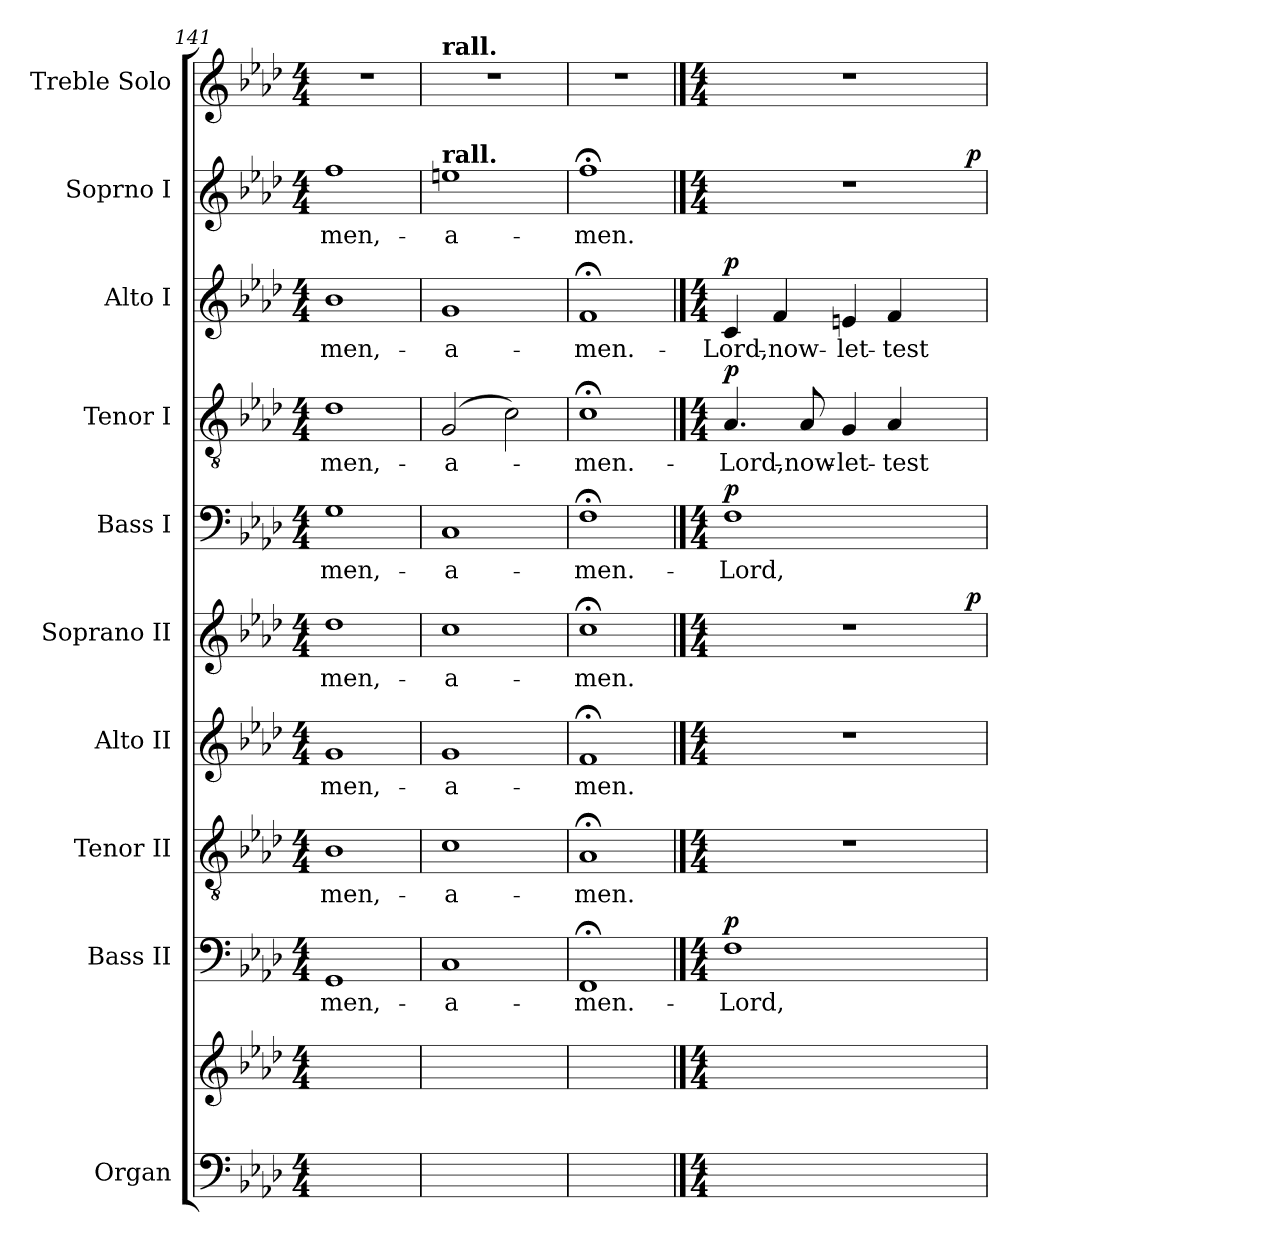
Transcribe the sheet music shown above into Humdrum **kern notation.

**kern	**kern	**kern	**text	**dynam	**kern	**text	**kern	**text	**kern	**text	**dynam	**kern	**text	**dynam	**kern	**text	**dynam	**kern	**text	**dynam	**kern	**text	**dynam	**kern
*part10	*part10	*part9	*part9	*part9	*part8	*part8	*part7	*part7	*part6	*part6	*part6	*part5	*part5	*part5	*part4	*part4	*part4	*part3	*part3	*part3	*part2	*part2	*part2	*part1
*staff11	*staff10	*staff9	*staff9	*staff9	*staff8	*staff8	*staff7	*staff7	*staff6	*staff6	*staff6	*staff5	*staff5	*staff5	*staff4	*staff4	*staff4	*staff3	*staff3	*staff3	*staff2	*staff2	*staff2	*staff1
*I"Organ	*	*I"Bass II	*	*	*I"Tenor II	*	*I"Alto II	*	*I"Soprano II	*	*	*I"Bass I	*	*	*I"Tenor I	*	*	*I"Alto I	*	*	*I"Soprno I	*	*	*I"Treble Solo
*I'Org.	*	*	*	*	*	*	*	*	*	*	*	*	*	*	*	*	*	*	*	*	*	*	*	*I'Tr. So.
*clefF4	*clefG2	*clefF4	*	*	*clefGv2	*	*clefG2	*	*clefG2	*	*	*clefF4	*	*	*clefGv2	*	*	*clefG2	*	*	*clefG2	*	*	*clefG2
*k[b-e-a-d-]	*k[b-e-a-d-]	*k[b-e-a-d-]	*	*	*k[b-e-a-d-]	*	*k[b-e-a-d-]	*	*k[b-e-a-d-]	*	*	*k[b-e-a-d-]	*	*	*k[b-e-a-d-]	*	*	*k[b-e-a-d-]	*	*	*k[b-e-a-d-]	*	*	*k[b-e-a-d-]
*A-:	*A-:	*A-:	*	*	*A-:	*	*A-:	*	*A-:	*	*	*A-:	*	*	*A-:	*	*	*A-:	*	*	*A-:	*	*	*A-:
*M4/4	*M4/4	*M4/4	*	*	*M4/4	*	*M4/4	*	*M4/4	*	*	*M4/4	*	*	*M4/4	*	*	*M4/4	*	*	*M4/4	*	*	*M4/4
=141	=141	=141	=141	=141	=141	=141	=141	=141	=141	=141	=141	=141	=141	=141	=141	=141	=141	=141	=141	=141	=141	=141	=141	=141
!	!	!	!LO:LY:b:color=#000000	!	!	!	!	!	!	!	!	!	!	!	!	!	!	!	!	!	!	!	!	!
!	!	!	!	!	!	!LO:LY:b:color=#000000	!	!	!	!	!	!	!	!	!	!	!	!	!	!	!	!	!	!
!	!	!	!	!	!	!	!	!LO:LY:b:color=#000000	!	!	!	!	!	!	!	!	!	!	!	!	!	!	!	!
!	!	!	!	!	!	!	!	!	!	!LO:LY:b:color=#000000	!	!	!	!	!	!	!	!	!	!	!	!	!	!
!	!	!	!	!	!	!	!	!	!	!	!	!	!LO:LY:b:color=#000000	!	!	!	!	!	!	!	!	!	!	!
!	!	!	!	!	!	!	!	!	!	!	!	!	!	!	!	!LO:LY:b:color=#000000	!	!	!	!	!	!	!	!
!	!	!	!	!	!	!	!	!	!	!	!	!	!	!	!	!	!	!	!LO:LY:b:color=#000000	!	!	!	!	!
!	!	!	!	!	!	!	!	!	!	!	!	!	!	!	!	!	!	!	!	!	!	!LO:LY:b:color=#000000	!	!
1GGiyy 1Giyy 1B-iyy 1d-iyy	1giyy 1b-iyy 1dd-iyy 1ffiyy	1GGi	-men,-	.	1B-i	-men,-	1gi	-men,-	1dd-i	-men,-	.	1Gi	-men,-	.	1d-i	-men,-	.	1b-i	-men,-	.	1ffi	-men,-	.	1r
=142	=142	=142	=142	=142	=142	=142	=142	=142	=142	=142	=142	=142	=142	=142	=142	=142	=142	=142	=142	=142	=142	=142	=142	=142
!	!	!	!LO:LY:b:color=#000000	!	!	!	!	!	!	!	!	!	!	!	!	!	!	!	!	!	!	!	!	!
!	!	!	!	!	!	!LO:LY:b:color=#000000	!	!	!	!	!	!	!	!	!	!	!	!	!	!	!	!	!	!
!	!	!	!	!	!	!	!	!LO:LY:b:color=#000000	!	!	!	!	!	!	!	!	!	!	!	!	!	!	!	!
!	!	!	!	!	!	!	!	!	!	!LO:LY:b:color=#000000	!	!	!	!	!	!	!	!	!	!	!	!	!	!
!	!	!	!	!	!	!	!	!	!	!	!	!	!LO:LY:b:color=#000000	!	!	!	!	!	!	!	!	!	!	!
!	!	!	!	!	!	!	!	!	!	!	!	!	!	!	!	!LO:LY:b:color=#000000	!	!	!	!	!	!	!	!
!	!	!	!	!	!	!	!	!	!	!	!	!	!	!	!	!	!	!	!LO:LY:b:color=#000000	!	!	!	!	!
!	!	!	!	!	!	!	!	!	!	!	!	!	!	!	!	!	!	!	!	!	!	!	!	!LO:TX:a:B:t=rall.
!	!	!	!	!	!	!	!	!	!	!	!	!	!	!	!	!	!	!	!	!	!LO:TX:a:B:t=rall.	!	!	!
!	!	!	!	!	!	!	!	!	!	!	!	!	!	!	!	!	!	!	!	!	!	!LO:LY:b:color=#000000	!	!
1Ciyy 1Giyy 1ciyy	1giyy 1cciyy 1eeiyy	1Ci	-a-	.	1ci	-a-	1gi	-a-	1cci	-a-	.	1Ci	-a-	.	(2Gi/	-a-	.	1gi	-a-	.	1eeni	-a-	.	1r
.	.	.	.	.	.	.	.	.	.	.	.	.	.	.	2ci\)	.	.	.	.	.	.	.	.	.
=143	=143	=143	=143	=143	=143	=143	=143	=143	=143	=143	=143	=143	=143	=143	=143	=143	=143	=143	=143	=143	=143	=143	=143	=143
!	!	!	!LO:LY:b:color=#000000	!	!	!	!	!	!	!	!	!	!	!	!	!	!	!	!	!	!	!	!	!
!	!	!	!	!	!	!LO:LY:b:color=#000000	!	!	!	!	!	!	!	!	!	!	!	!	!	!	!	!	!	!
!	!	!	!	!	!	!	!	!LO:LY:b:color=#000000	!	!	!	!	!	!	!	!	!	!	!	!	!	!	!	!
!	!	!	!	!	!	!	!	!	!	!LO:LY:b:color=#000000	!	!	!	!	!	!	!	!	!	!	!	!	!	!
!	!	!	!	!	!	!	!	!	!	!	!	!	!LO:LY:b:color=#000000	!	!	!	!	!	!	!	!	!	!	!
!	!	!	!	!	!	!	!	!	!	!	!	!	!	!	!	!LO:LY:b:color=#000000	!	!	!	!	!	!	!	!
!	!	!	!	!	!	!	!	!	!	!	!	!	!	!	!	!	!	!	!LO:LY:b:color=#000000	!	!	!	!	!
!	!	!	!	!	!	!	!	!	!	!	!	!	!	!	!	!	!	!	!	!	!	!LO:LY:b:color=#000000	!	!
1FFiyy; 1Fiyy; 1A-iyy; 1ciyy;	1fiyy; 1a-iyy; 1cciyy; 1ffiyy;	1FF;i	-men.-	.	1A-;i	-men.-	1f;i	-men.-	1cc;i	-men.-	.	1F;i	-men.-	.	1c;i	-men.-	.	1f;i	-men.-	.	1ff;i	-men.-	.	1r
!!LO:PB:g=z
==1	==1	==1	==1	==1	==1	==1	==1	==1	==1	==1	==1	==1	==1	==1	==1	==1	==1	==1	==1	==1	==1	==1	==1	==1
*M4/4	*M4/4	*M4/4	*	*	*M4/4	*	*M4/4	*	*M4/4	*	*	*M4/4	*	*	*M4/4	*	*	*M4/4	*	*	*M4/4	*	*	*M4/4
*^	*	*	*	*	*	*	*	*	*	*	*	*	*	*	*	*	*	*	*	*	*	*	*	*
!	!	!	!	!LO:LY:b:color=#000000	!	!	!	!	!	!	!	!	!	!	!	!	!	!	!	!	!	!	!	!	!
!	!	!	!	!	!	!	!	!	!	!	!	!	!	!LO:LY:b:color=#000000	!	!	!	!	!	!	!	!	!	!	!
!	!	!	!	!	!	!	!	!	!	!	!	!	!	!	!	!	!LO:LY:b:color=#000000	!	!	!	!	!	!	!	!
!	!	!	!	!	!	!	!	!	!	!	!	!	!	!	!	!	!	!	!	!	!	!	!	!	!LO:TX:a:B:t=Andante tranquillo
!	!	!	!	!	!	!	!	!	!	!	!	!	!	!	!	!	!	!	!	!	!	!LO:TX:a:B:t=Andante tranquillo	!	!	!
!	!	!	!	!	!	!	!	!	!	!	!	!	!	!	!	!	!	!	!	!LO:LY:b:color=#000000	!	!	!	!	!
*	*	*	*	*	*	*	*	*	*	*^	*	*	*	*	*	*	*	*	*	*	*	*^	*	*	*^
*	*	*	*	*	*	*	*	*	*	*	*	*	*	*	*	*	*	*	*	*	*	*	*	*^	*	*	*	*
2A-i/yy	1Fiyy	4ci/yy	1Fi	-Lord,-	p	1r	.	1r	.	1r	2ryy	.	.	1Fi	-Lord,-	p	4.A-i/	-Lord,-	p	4ci/	-Lord,-	p	1r	2ryy	128ryy	.	.	1r	128ryy
*	*	*	*	*	*	*	*	*	*	*	*	*	*	*	*	*	*	*	*	*	*	*	*MM80	*	*	*	*	*MM80	*
.	.	.	.	.	.	.	.	.	.	.	.	.	.	.	.	.	.	.	.	.	.	.	.	.	2ryy	.	.	.	2ryy
!	!	!	!	!	!	!	!	!	!	!	!	!	!	!	!	!	!	!	!	!	!LO:LY:b:color=#000000	!	!	!	!	!	!	!	!
.	.	4fi/yy	.	.	.	.	.	.	.	.	.	.	.	.	.	.	.	.	.	4fi/	-now-	.	.	.	.	.	.	.	.
!	!	!	!	!	!	!	!	!	!	!	!	!	!	!	!	!	!	!LO:LY:b:color=#000000	!	!	!	!	!	!	!	!	!	!	!
.	.	.	.	.	.	.	.	.	.	.	.	.	.	.	.	.	8A-i/	-now-	.	.	.	.	.	.	.	.	.	.	.
!	!	!	!	!	!	!	!	!	!	!	!	!	!	!	!	!	!	!LO:LY:b:color=#000000	!	!	!	!	!	!	!	!	!	!	!
!	!	!	!	!	!	!	!	!	!	!	!	!	!	!	!	!	!	!	!	!	!LO:LY:b:color=#000000	!	!	!	!	!	!	!	!
4Gi\yy	.	4ei/yy	.	.	.	.	.	.	.	.	4ryy	.	.	.	.	.	4Gi/	-let-	.	4eni/	-let-	.	.	4ryy	.	.	.	.	.
.	.	.	.	.	.	.	.	.	.	.	.	.	.	.	.	.	.	.	.	.	.	.	.	.	4ryy	.	.	.	4ryy
!	!	!	!	!	!	!	!	!	!	!	!	!	!	!	!	!	!	!LO:LY:b:color=#000000	!	!	!	!	!	!	!	!	!	!	!
!	!	!	!	!	!	!	!	!	!	!	!	!	!	!	!	!	!	!	!	!	!LO:LY:b:color=#000000	!	!	!	!	!	!	!	!
4A-i\yy	.	4fi/yy	.	.	.	.	.	.	.	.	8ryy	.	.	.	.	.	4A-i/	-test-	.	4fi/	-test-	.	.	8ryy	.	.	.	.	.
.	.	.	.	.	.	.	.	.	.	.	.	.	.	.	.	.	.	.	.	.	.	.	.	.	8ryy	.	.	.	8ryy
.	.	.	.	.	.	.	.	.	.	.	16ryy	.	.	.	.	.	.	.	.	.	.	.	.	16ryy	.	.	.	.	.
.	.	.	.	.	.	.	.	.	.	.	.	.	.	.	.	.	.	.	.	.	.	.	.	.	16...ryy	.	.	.	16...ryy
.	.	.	.	.	.	.	.	.	.	.	32ryy	.	.	.	.	.	.	.	.	.	.	.	.	32ryy	.	.	.	.	.
.	.	.	.	.	.	.	.	.	.	.	64ryy	.	.	.	.	.	.	.	.	.	.	.	.	64ryy	.	.	.	.	.
.	.	.	.	.	.	.	.	.	.	.	128...ryy	.	.	.	.	.	.	.	.	.	.	.	.	128...ryy	.	.	.	.	.
.	.	.	.	.	.	.	.	.	.	.	1024ryy	.	p	.	.	.	.	.	.	.	.	.	.	1024ryy	.	.	p	.	.
*	*	*	*	*	*	*	*	*	*	*	*	*	*	*	*	*	*	*	*	*	*	*	*v	*v	*v	*	*	*	*
*v	*v	*	*	*	*	*	*	*	*	*v	*v	*	*	*	*	*	*	*	*	*	*	*	*	*	*	*v	*v
=	=	=	=	=	=	=	=	=	=	=	=	=	=	=	=	=	=	=	=	=	=	=	=	=
*-	*-	*-	*-	*-	*-	*-	*-	*-	*-	*-	*-	*-	*-	*-	*-	*-	*-	*-	*-	*-	*-	*-	*-	*-
